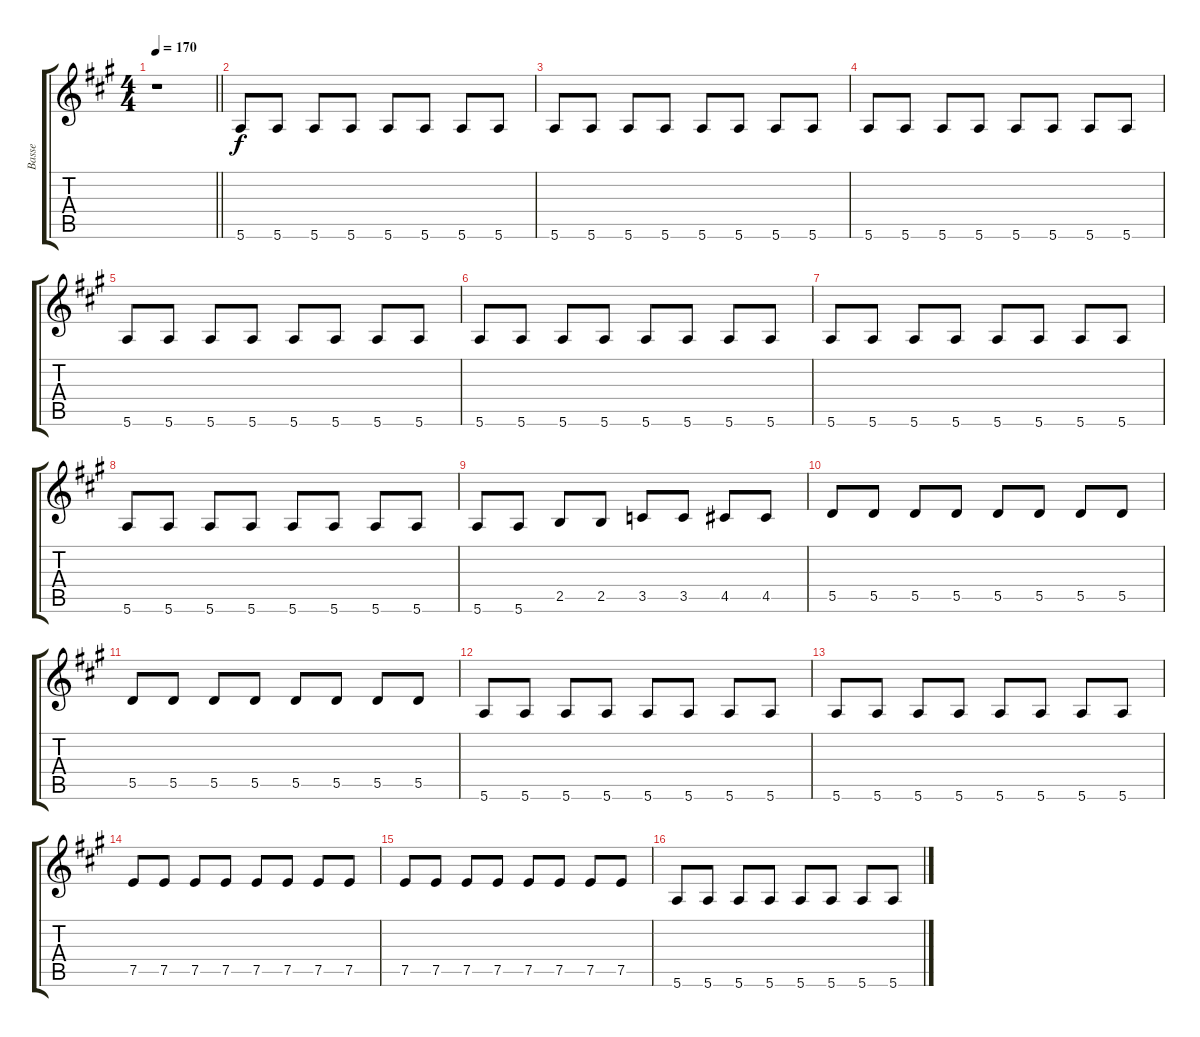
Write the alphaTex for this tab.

\track ("Basse" "Basse") {instrument electricbassfinger}
\staff {score tabs}
\tuning (E4 B3 G3 D3 A2 E2) {hide}
\ts (4 4)
\tempo 170
\clef g2
\barLineRight lightlight
\ks a
r.1{dy f} |
5.6.8 5.6.8 5.6.8 5.6.8 5.6.8 5.6.8 5.6.8 5.6.8 |
5.6.8 5.6.8 5.6.8 5.6.8 5.6.8 5.6.8 5.6.8 5.6.8 |
5.6.8 5.6.8 5.6.8 5.6.8 5.6.8 5.6.8 5.6.8 5.6.8 |
5.6.8 5.6.8 5.6.8 5.6.8 5.6.8 5.6.8 5.6.8 5.6.8 |
5.6.8 5.6.8 5.6.8 5.6.8 5.6.8 5.6.8 5.6.8 5.6.8 |
5.6.8 5.6.8 5.6.8 5.6.8 5.6.8 5.6.8 5.6.8 5.6.8 |
5.6.8 5.6.8 5.6.8 5.6.8 5.6.8 5.6.8 5.6.8 5.6.8 |
5.6.8 5.6.8 2.5.8 2.5.8 3.5.8 3.5.8 4.5.8 4.5.8 |
5.5.8 5.5.8 5.5.8 5.5.8 5.5.8 5.5.8 5.5.8 5.5.8 |
5.5.8 5.5.8 5.5.8 5.5.8 5.5.8 5.5.8 5.5.8 5.5.8 |
5.6.8 5.6.8 5.6.8 5.6.8 5.6.8 5.6.8 5.6.8 5.6.8 |
5.6.8 5.6.8 5.6.8 5.6.8 5.6.8 5.6.8 5.6.8 5.6.8 |
7.5.8 7.5.8 7.5.8 7.5.8 7.5.8 7.5.8 7.5.8 7.5.8 |
7.5.8 7.5.8 7.5.8 7.5.8 7.5.8 7.5.8 7.5.8 7.5.8 |
5.6.8 5.6.8 5.6.8 5.6.8 5.6.8 5.6.8 5.6.8 5.6.8
